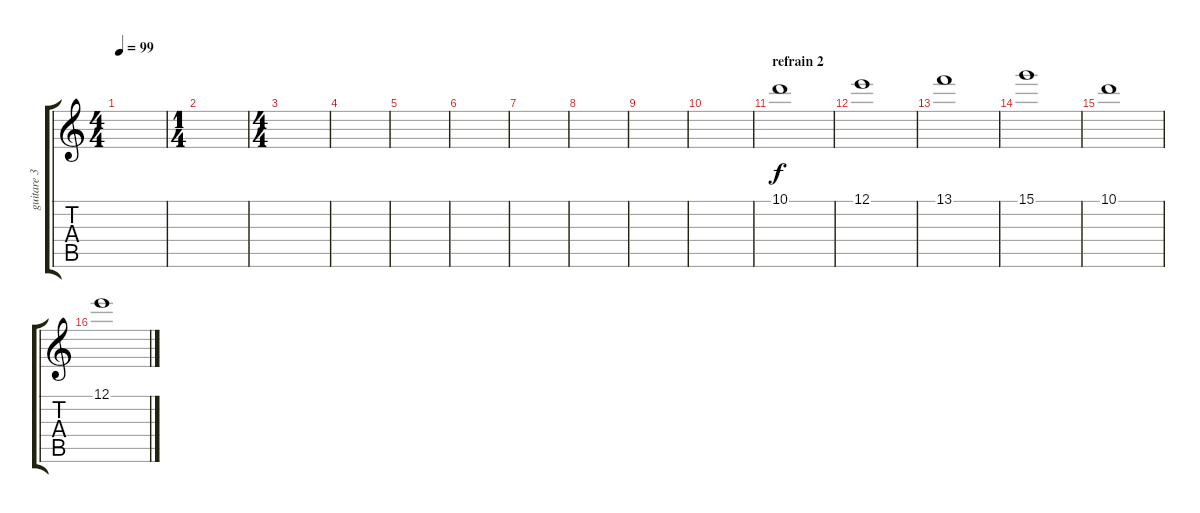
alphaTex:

\track ("guitare 3 (dropped D)" "guitare 3 ") {instrument banjo}
\staff {score tabs}
\tuning (E4 B3 G3 D3 A2 D2) {hide}
\displaytranspose 12
\ts (4 4)
\tempo 99
\clef g2
\ks c
|
\ts (1 4)
|
\ts (4 4)
|
|
|
|
|
|
|
|
\section ("" "refrain 2")
10.1.1 |
12.1.1 |
13.1.1 |
15.1.1 |
10.1.1 |
12.1.1
